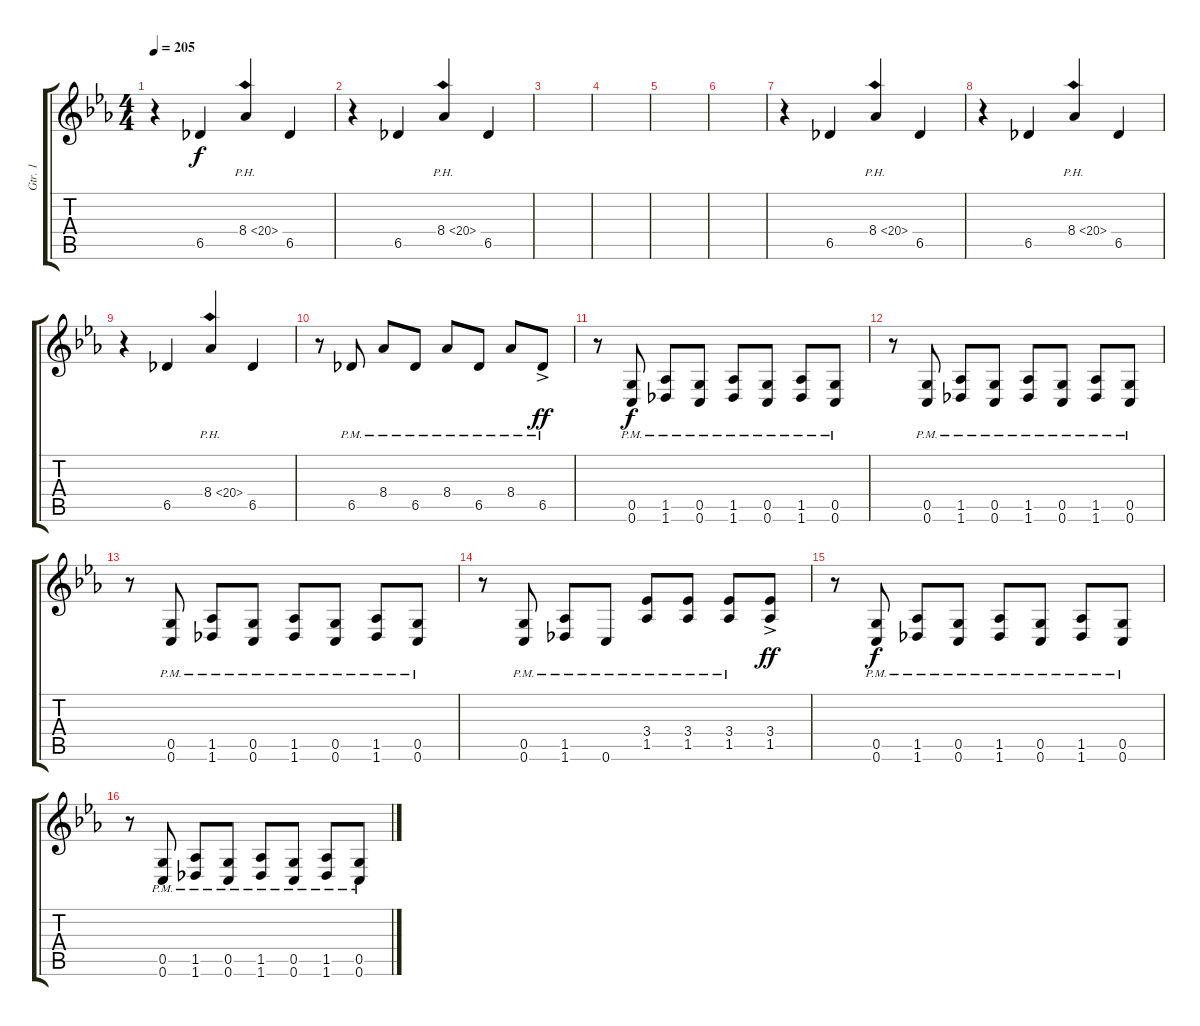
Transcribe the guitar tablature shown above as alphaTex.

\track ("Gtr. 1" "Gtr. 1") {instrument distortionguitar}
\staff {score tabs}
\tuning (D4 A3 F3 C3 G2 C2) {hide}
\ts (4 4)
\tempo 205
\clef g2
\ks eb
r.4{dy f} 6.5.4 8.4{ph 12}.4 6.5.4 |
r.4 6.5.4 8.4{ph 12}.4 6.5.4 |
|
|
|
|
r.4 6.5.4 8.4{ph 12}.4 6.5.4 |
r.4 6.5.4 8.4{ph 12}.4 6.5.4 |
r.4 6.5.4 8.4{ph 12}.4 6.5.4 |
r.8 6.5{pm}.8 8.4{pm}.8 6.5{pm}.8 8.4{pm}.8 6.5{pm}.8 8.4{pm}.8 6.5{ac pm}.8{dy ff} |
r.8 (0.5{pm} 0.6{pm}).8{dy f} (1.5{pm} 1.6{pm}).8 (0.5{pm} 0.6{pm}).8 (1.5{pm} 1.6{pm}).8 (0.5{pm} 0.6{pm}).8 (1.5{pm} 1.6{pm}).8 (0.5{pm} 0.6{pm}).8 |
r.8 (0.5{pm} 0.6{pm}).8 (1.5{pm} 1.6{pm}).8 (0.5{pm} 0.6{pm}).8 (1.5{pm} 1.6{pm}).8 (0.5{pm} 0.6{pm}).8 (1.5{pm} 1.6{pm}).8 (0.5{pm} 0.6{pm}).8 |
r.8 (0.5{pm} 0.6{pm}).8 (1.5{pm} 1.6{pm}).8 (0.5{pm} 0.6{pm}).8 (1.5{pm} 1.6{pm}).8 (0.5{pm} 0.6{pm}).8 (1.5{pm} 1.6{pm}).8 (0.5{pm} 0.6{pm}).8 |
r.8 (0.5{pm} 0.6{pm}).8 (1.5{pm} 1.6{pm}).8 0.6{pm}.8 (3.4{pm} 1.5{pm}).8 (3.4{pm} 1.5{pm}).8 (3.4{pm} 1.5{pm}).8 (3.4{ac} 1.5).8{dy ff} |
r.8 (0.5{pm} 0.6{pm}).8{dy f} (1.5{pm} 1.6{pm}).8 (0.5{pm} 0.6{pm}).8 (1.5{pm} 1.6{pm}).8 (0.5{pm} 0.6{pm}).8 (1.5{pm} 1.6{pm}).8 (0.5{pm} 0.6{pm}).8 |
r.8 (0.5{pm} 0.6{pm}).8 (1.5{pm} 1.6{pm}).8 (0.5{pm} 0.6{pm}).8 (1.5{pm} 1.6{pm}).8 (0.5{pm} 0.6{pm}).8 (1.5{pm} 1.6{pm}).8 (0.5{pm} 0.6{pm}).8
